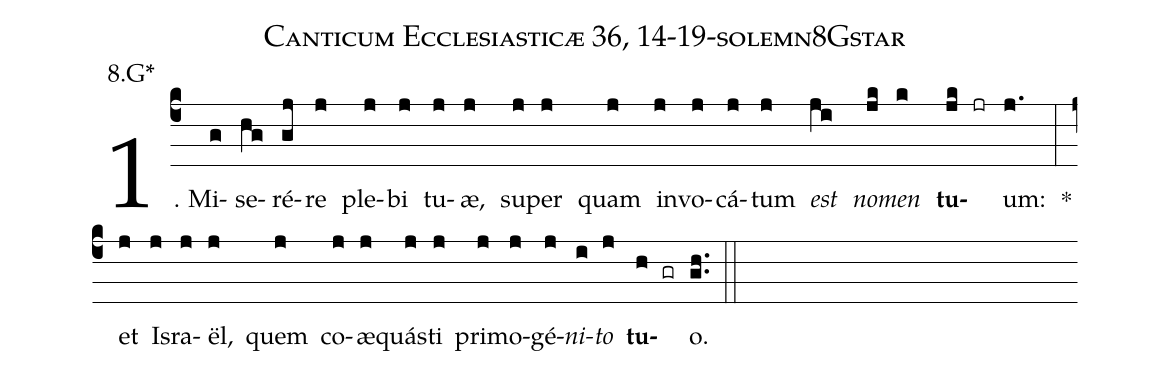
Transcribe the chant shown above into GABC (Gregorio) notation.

name: Canticum Ecclesiasticæ 36, 14-19-solemn8Gstar;
annotation: 8.G*;
%%
(c4)1. Mi(g)se(hg)ré(gj)re(j) ple(j)bi(j) tu(j)æ,(j) su(j)per(j) quam(j) in(j)vo(j)cá(j)tum(j) <i>est</i>(ji) <i>no</i>(jk)<i>men</i>(k) <b>tu</b>(jk jr)um:(j.) *(:) et(j) Is(j)ra(j)ël,(j) quem(j) co(j)æ(j)quás(j)ti(j) pri(j)mo(j)gé(j)<i>ni</i>(i)<i>to</i>(j) <b>tu</b>(h gr)o.(gh..) (::)
